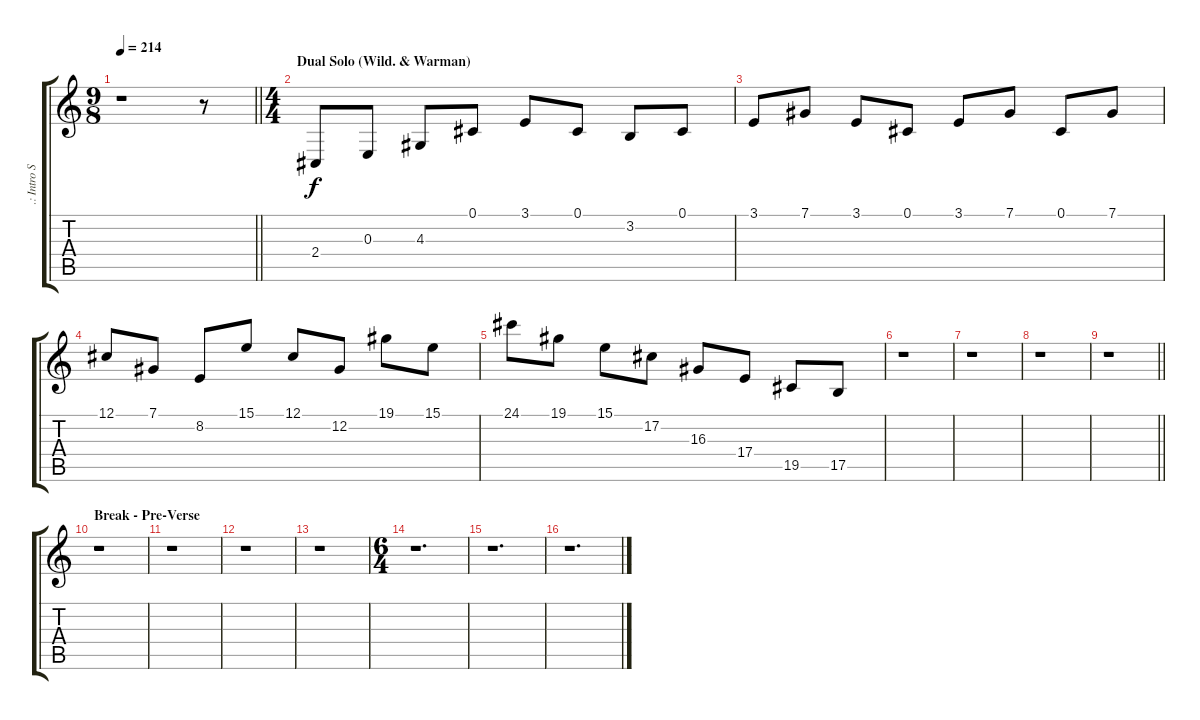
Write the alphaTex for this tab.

\track (".: Intro Solo Keyboard :." ".: Intro S") {instrument harpsichord}
\staff {score tabs}
\tuning (Db4 Ab3 E3 B2 Gb2 Db2) {hide}
\ts (9 8)
\tempo 214
\clef g2
\barLineRight lightlight
\ks c
r.1{dy f} r.8 |
\ts (4 4)
\section ("" "Dual Solo (Wild. & Warman)")
2.4.8 0.3.8 4.3.8 0.1.8 3.1.8 0.1.8 3.2.8 0.1.8 |
3.1.8 7.1.8 3.1.8 0.1.8 3.1.8 7.1.8 0.1.8 7.1.8 |
12.1.8 7.1.8 8.2.8 15.1.8 12.1.8 12.2.8 19.1.8 15.1.8 |
24.1.8 19.1.8 15.1.8 17.2.8 16.3.8 17.4.8 19.5.8 17.5.8 |
r.1 |
r.1 |
r.1 |
\barLineRight lightlight
r.1 |
\section ("" "Break - Pre-Verse")
r.1 |
r.1 |
r.1 |
r.1 |
\ts (6 4)
r.1{d} |
r.1{d} |
r.1{d}
